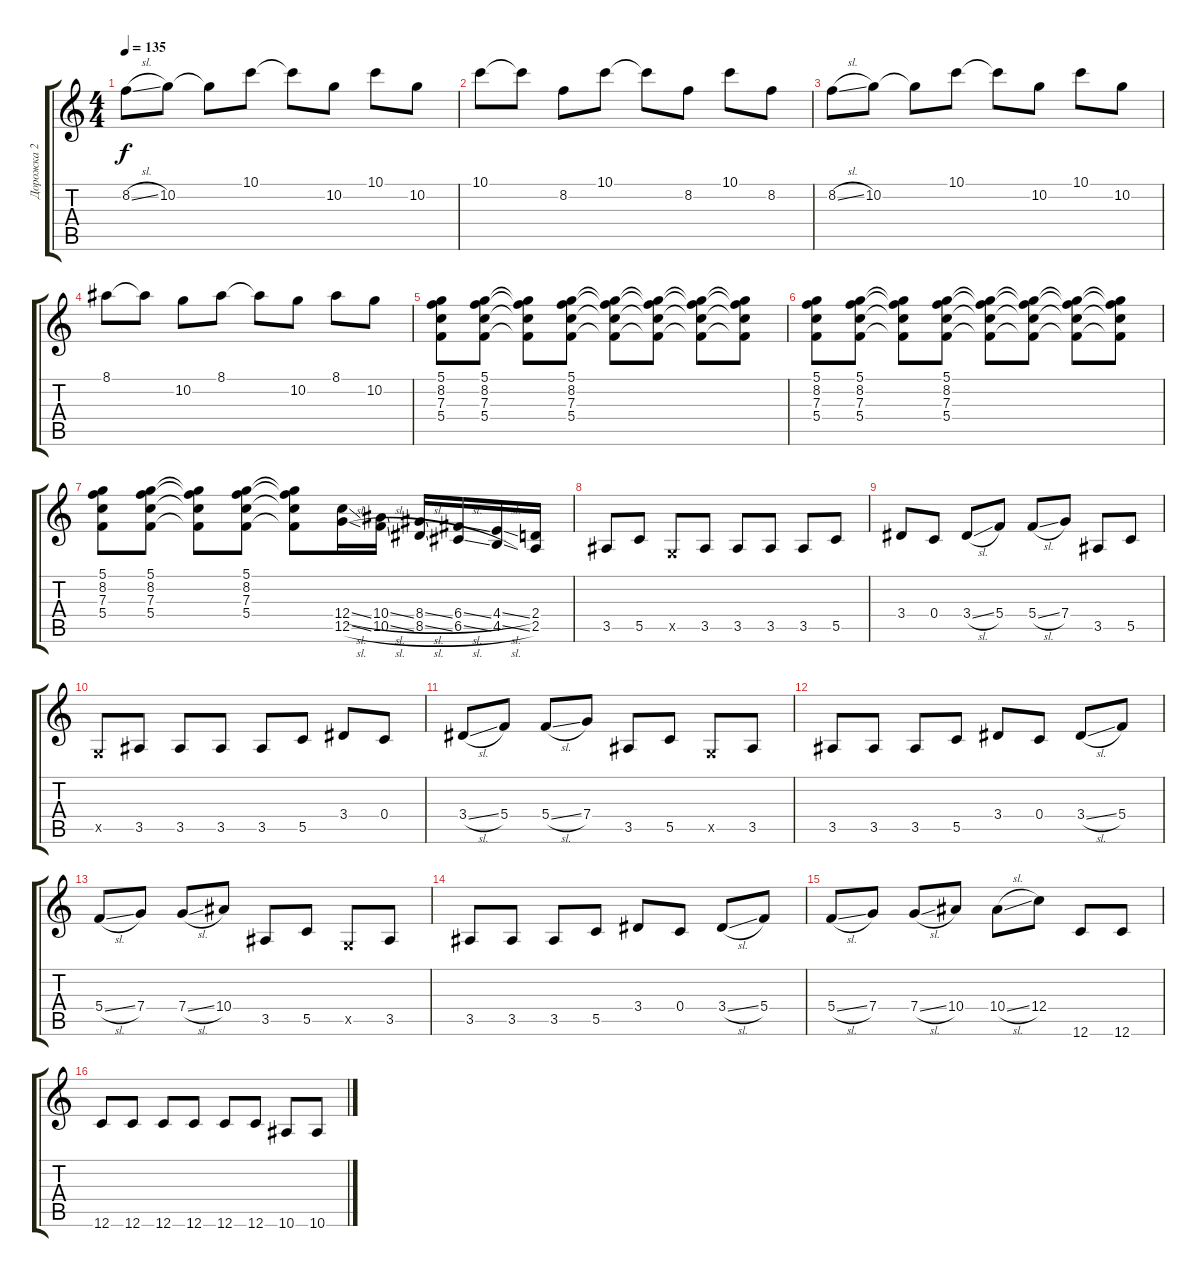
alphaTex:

\track ("Дорожка 2" "Дорожка 2") {instrument overdrivenguitar}
\staff {score tabs}
\tuning (D4 A3 F3 C3 G2 C2) {hide}
\ts (4 4)
\tempo 135
\clef g2
\ks c
8.2{sl}.8{dy f} 10.2.8 10.2{t}.8 10.1.8 10.1{t}.8 10.2.8 10.1.8 10.2.8 |
10.1.8 10.1{t}.8 8.2.8 10.1.8 10.1{t}.8 8.2.8 10.1.8 8.2.8 |
8.2{sl}.8 10.2.8 10.2{t}.8 10.1.8 10.1{t}.8 10.2.8 10.1.8 10.2.8 |
8.1.8 8.1{t}.8 10.2.8 8.1.8 8.1{t}.8 10.2.8 8.1.8 10.2.8 |
(5.1 8.2 7.3 5.4).8 (5.1 8.2 7.3 5.4).8 (5.1{t} 8.2{t} 7.3{t} 5.4{t}).8 (5.1 8.2 7.3 5.4).8 (5.1{t} 8.2{t} 7.3{t} 5.4{t}).8 (5.1{t} 8.2{t} 7.3{t} 5.4{t}).8 (5.1{t} 8.2{t} 7.3{t} 5.4{t}).8 (5.1{t} 8.2{t} 7.3{t} 5.4{t}).8 |
(5.1 8.2 7.3 5.4).8 (5.1 8.2 7.3 5.4).8 (5.1{t} 8.2{t} 7.3{t} 5.4{t}).8 (5.1 8.2 7.3 5.4).8 (5.1{t} 8.2{t} 7.3{t} 5.4{t}).8 (5.1{t} 8.2{t} 7.3{t} 5.4{t}).8 (5.1{t} 8.2{t} 7.3{t} 5.4{t}).8 (5.1{t} 8.2{t} 7.3{t} 5.4{t}).8 |
(5.1 8.2 7.3 5.4).8 (5.1 8.2 7.3 5.4).8 (5.1{t} 8.2{t} 7.3{t} 5.4{t}).8 (5.1 8.2 7.3 5.4).8 (5.1{t} 8.2{t} 7.3{t} 5.4{t}).8 (12.4{sl} 12.5{sl}).16{volume 16} (10.4{sl} 10.5{sl}).16 (8.4{sl} 8.5{sl}).16 (6.4{sl} 6.5{sl}).16 (4.4{sl} 4.5{sl}).16 (2.4 2.5).16 |
3.5.8{instrument distortionguitar} 5.5.8 0.5{x}.8 3.5.8 3.5.8 3.5.8 3.5.8 5.5.8 |
3.4.8 0.4.8 3.4{sl}.8 5.4.8 5.4{sl}.8 7.4.8 3.5.8 5.5.8 |
0.5{x}.8 3.5.8 3.5.8 3.5.8 3.5.8 5.5.8 3.4.8 0.4.8 |
3.4{sl}.8 5.4.8 5.4{sl}.8 7.4.8 3.5.8 5.5.8 0.5{x}.8 3.5.8 |
3.5.8 3.5.8 3.5.8 5.5.8 3.4.8 0.4.8 3.4{sl}.8 5.4.8 |
5.4{sl}.8 7.4.8 7.4{sl}.8 10.4.8 3.5.8 5.5.8 0.5{x}.8 3.5.8 |
3.5.8 3.5.8 3.5.8 5.5.8 3.4.8 0.4.8 3.4{sl}.8 5.4.8 |
5.4{sl}.8 7.4.8 7.4{sl}.8 10.4.8 10.4{sl}.8 12.4.8 12.6.8 12.6.8 |
12.6.8 12.6.8 12.6.8 12.6.8 12.6.8 12.6.8 10.6.8 10.6.8
